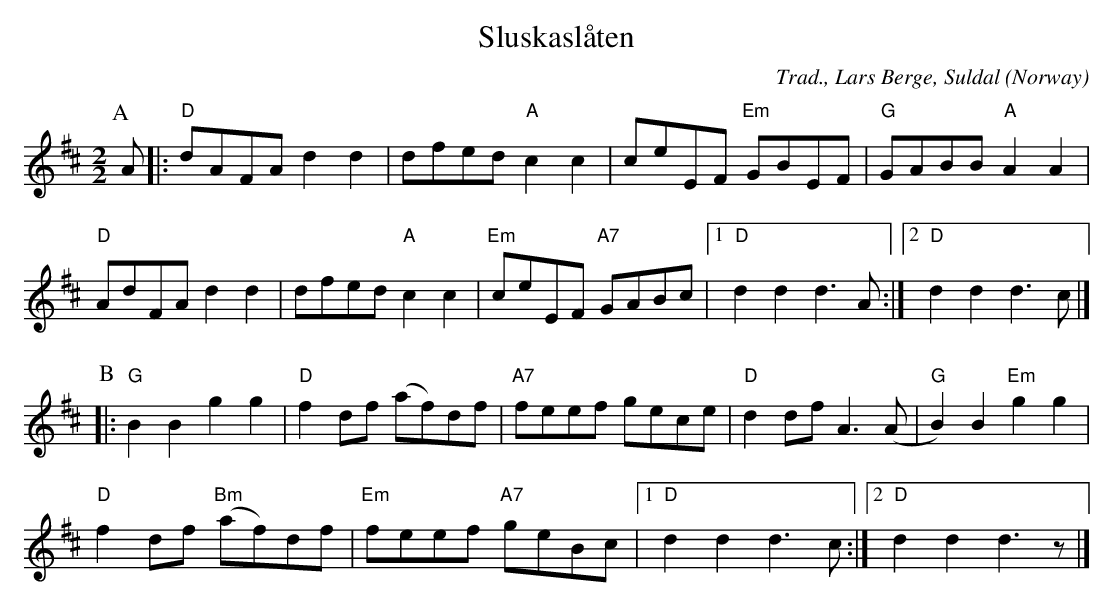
X:1
T:Sluskasl\aaten
O:Norway
C:Trad., Lars Berge, Suldal
M:2/2
L:1/8
K:D
P:A
A |: "D"dAFA d2 d2 | dfed "A"c2 c2 | ceEF "Em"GBEF | "G"GABB "A"A2 A2 |
"D"AdFA d2 d2 | dfed "A"c2 c2 | "Em"ceEF "A7"GABc |[1 "D"d2 d2 d3 A :|[2"D"d2 d2 d3 c |]
P:B
|: "G"B2 B2 g2 g2 | "D"f2 df (af)df | "A7"feef gece | "D"d2 df A3 (A|"G"B2) B2 "Em"g2 g2 |
"D"f2 df "Bm"(af)df | "Em" feef "A7"geBc |[1"D"d2 d2 d3 c :|[2"D"d2 d2 d3 z |]
